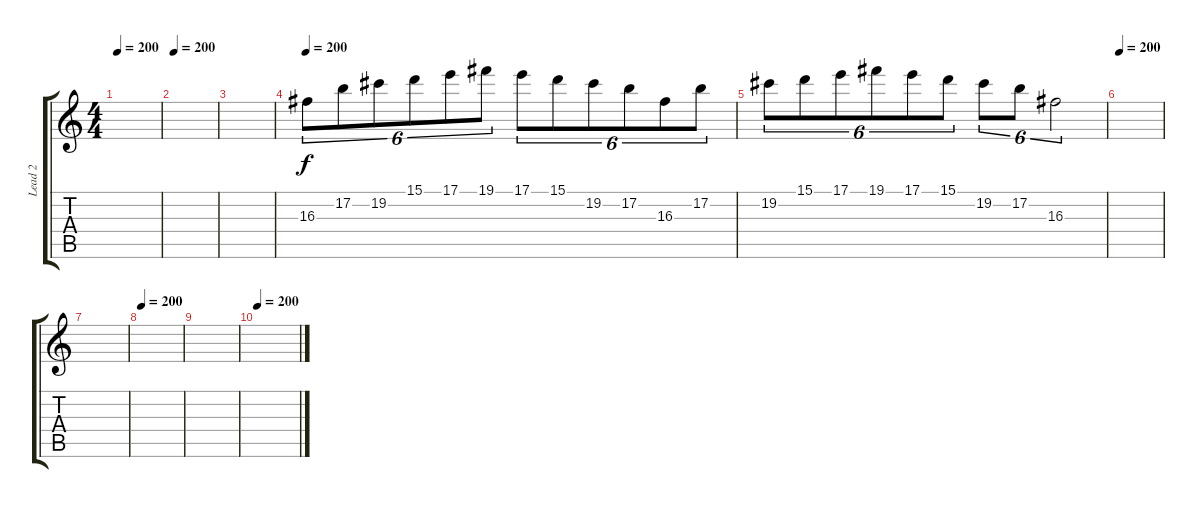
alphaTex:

\track ("Lead 2" "Lead 2") {instrument distortionguitar}
\staff {score tabs}
\tuning (B3 Gb3 D3 A2 E2 B1) {hide}
\ts (4 4)
\tempo 200
\clef g2
\ks c
|
\tempo 200
|
|
\tempo 200
16.3.8{tu (6 4)} 17.2.8{tu (6 4)} 19.2.8{tu (6 4)} 15.1.8{tu (6 4)} 17.1.8{tu (6 4)} 19.1.8{tu (6 4)} 17.1.8{tu (6 4)} 15.1.8{tu (6 4)} 19.2.8{tu (6 4)} 17.2.8{tu (6 4)} 16.3.8{tu (6 4)} 17.2.8{tu (6 4)} |
19.2.8{tu (6 4)} 15.1.8{tu (6 4)} 17.1.8{tu (6 4)} 19.1.8{tu (6 4)} 17.1.8{tu (6 4)} 15.1.8{tu (6 4)} 19.2.8{tu (6 4)} 17.2.8{tu (6 4)} 16.3.2{tu (6 4)} |
\tempo 200
|
|
\tempo 200
|
|
\tempo 200
